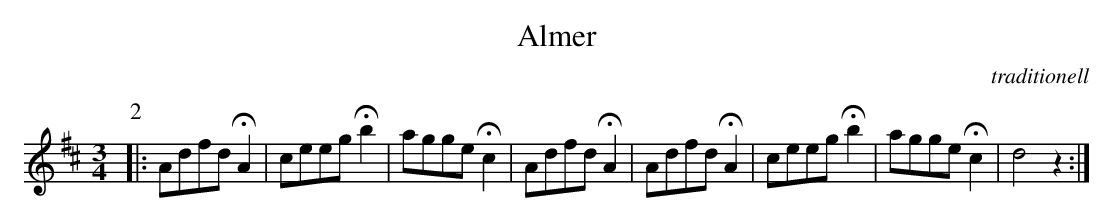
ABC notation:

X:1 % 15
T:Almer
C:traditionell
M:3/4
L:1/8
K:D
P:2
|:\
AdfdHA2 | ceegHb2 | aggeHc2 | AdfdHA2 |\
AdfdHA2 | ceegHb2 | aggeHc2 | d4z2 :|
